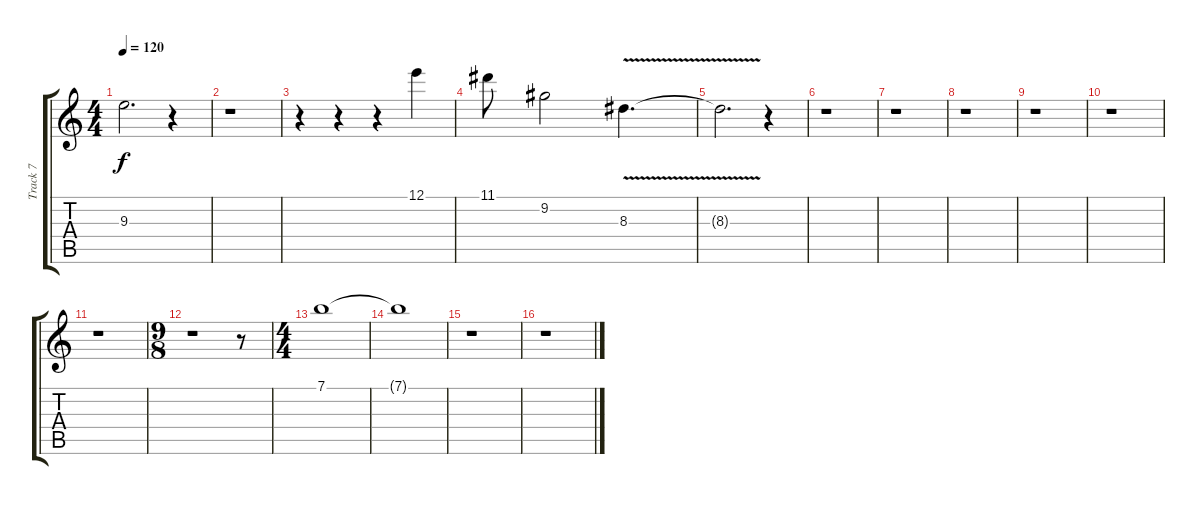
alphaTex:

\track ("Track 7" "Track 7") {instrument electricguitarjazz}
\staff {score tabs}
\tuning (E4 B3 G3 D3 A2 E2) {hide}
\ts (4 4)
\tempo 120
\clef g2
\ks c
9.3{t}.2{d dy f} r.4 |
r.1 |
r.4 r.4 r.4 12.1.4 |
11.1.8 9.2.2 8.3{v}.4{d} |
8.3{t}.2{d} r.4 |
r.1 |
r.1 |
r.1 |
r.1 |
r.1 |
r.1 |
\ts (9 8)
r.1 r.8 |
\ts (4 4)
7.1.1 |
7.1{t}.1 |
r.1 |
r.1
